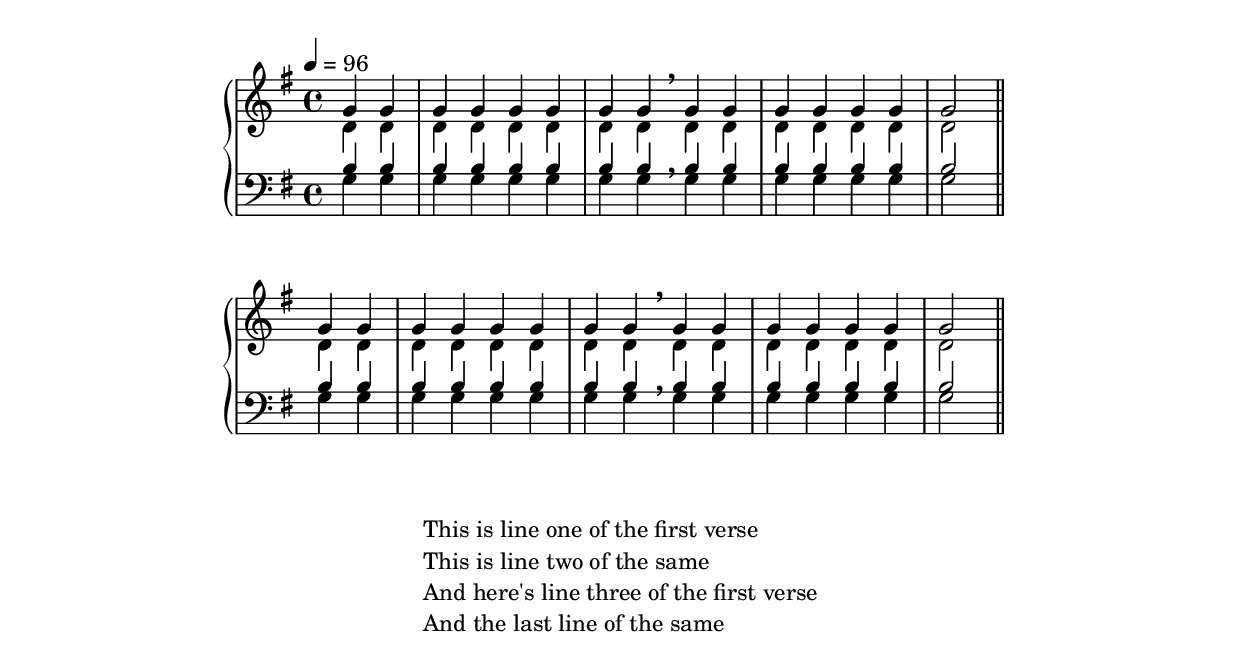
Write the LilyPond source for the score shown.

%% DO NOT EDIT this file manually; it is automatically
%% generated from LSR http://lsr.dsi.unimi.it
%% Make any changes in LSR itself, or in Documentation/snippets/new/ ,
%% and then run scripts/auxiliar/makelsr.py
%%
%% This file is in the public domain.
\version "2.14.2"

\header {
  lsrtags = "template, vocal-music"

%% Translation of GIT committish: b482c3e5b56c3841a88d957e0ca12964bd3e64fa
  texidoces = "
  Este fragmento de código muestra una forma de preparar un himno cuando
cada línea comienza con un compás parcial.  También muestra cómo
añadir los versos como texto independiente debajo de la música.

"

  doctitlees = "Plantilla para himnos"

%% Translation of GIT committish: c3b519f0dd5ff0f8ccfc9a39ed1fe8df8b43741c
  texidocit = "
Il codice seguente presenta un modo di impostare un inno in cui ogni verso
inizia e finisce con una misura parziale.  Mostra anche come aggiungere delle
strofe come testo separato sotto la musica.

"
  doctitleit = "Modello per inno"
%%    Translation of GIT committish: ab9e3136d78bfaf15cc6d77ed1975d252c3fe506

  texidocde = "
Dieses Beispiel zeigt eine Möglichkeit, eine Hymnusmelodie zu setzen, in
der jede Zeiel mit einem Auftakt beginnt und einem unvollständigen
Takt abschließt.  Es zeigt auch, wie man die Strophen als allein stehenden
Text unter die Noten hinzufügt.

"
  doctitlede = "Hymnus-Vorlage"


%% Translation of GIT committish: 3b125956b08d27ef39cd48bfa3a2f1e1bb2ae8b4
  texidocfr = "
Le code ci-dessous illustre la manière d'agencer un cantique liturgique
dans lequel chaque ligne débute et se termine par une mesure incomplète.
Vous noterez par ailleurs l'affichage des paroles indépendamment de la
musique.

"
  doctitlefr = "Modèle pour cantique"

  texidoc = "
This code shows one way of setting out a hymn tune when each line
starts and ends with a partial measure.  It also shows how to add the
verses as stand-alone text under the music.

"
  doctitle = "Hymn template"
} % begin verbatim


Timeline = {
  \time 4/4
  \tempo 4=96
  \partial 2
  s2 | s1 | s2 \breathe s2 | s1 | s2 \bar "||" \break
  s2 | s1 | s2 \breathe s2 | s1 | s2 \bar "||"
}

SopranoMusic = \relative g' {
  g4 g | g g g g | g g g g | g g g g | g2
  g4 g | g g g g | g g g g | g g g g | g2
}

AltoMusic = \relative c' {
  d4 d | d d d d | d d d d | d d d d | d2
  d4 d | d d d d | d d d d | d d d d | d2
}

TenorMusic = \relative a {
  b4 b | b b b b | b b b b | b b b b | b2
  b4 b | b b b b | b b b b | b b b b | b2
}

BassMusic =  \relative g {
  g4 g | g g g g | g g g g | g g g g | g2
  g4 g | g g g g | g g g g | g g g g | g2
}

global = {
 \key g \major
}

\score {  % Start score
  <<
    \new PianoStaff <<  % Start pianostaff
      \new Staff <<  % Start Staff = RH
        \global
        \clef "treble"
        \new Voice = "Soprano" <<  % Start Voice = "Soprano"
          \Timeline
          \voiceOne
          \SopranoMusic
        >>  % End Voice = "Soprano"
        \new Voice = "Alto" <<  % Start Voice = "Alto"
          \Timeline
          \voiceTwo
          \AltoMusic
        >>  % End Voice = "Alto"
      >>  % End Staff = RH
      \new Staff <<  % Start Staff = LH
        \global
        \clef "bass"
        \new Voice = "Tenor" <<  % Start Voice = "Tenor"
          \Timeline
          \voiceOne
          \TenorMusic
        >>  % End Voice = "Tenor"
        \new Voice = "Bass" <<  % Start Voice = "Bass"
          \Timeline
          \voiceTwo
          \BassMusic
        >>  % End Voice = "Bass"
      >>  % End Staff = LH
    >>  % End pianostaff
  >>
}  % End score

\markup {
  \fill-line {
    ""
    {
      \column {
        \left-align {
          "This is line one of the first verse"
          "This is line two of the same"
          "And here's line three of the first verse"
          "And the last line of the same"
        }
      }
    }
    ""
  }
}

\paper {  % Start paper block
  indent = 0     % don't indent first system
  line-width = 130   % shorten line length to suit music
}  % End paper block

